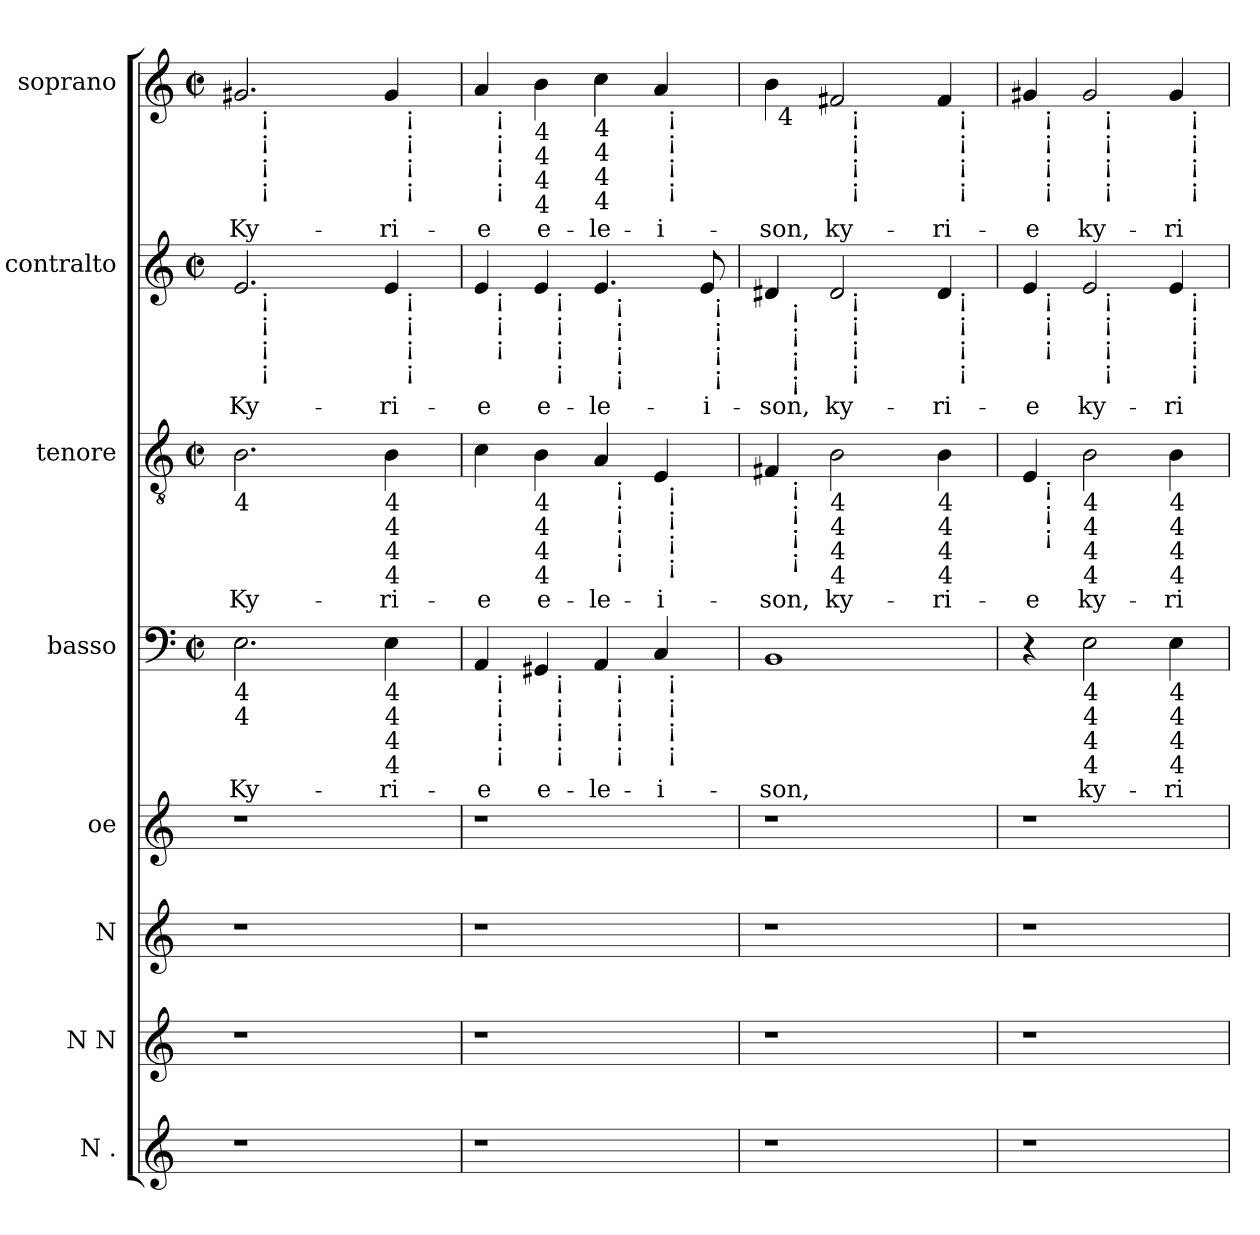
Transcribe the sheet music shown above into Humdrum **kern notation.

**kern	**kern	**kern	**kern	**kern	**text	**kern	**text	**kern	**text	**kern	**text
*part8	*part7	*part6	*part5	*part4	*part4	*part3	*part3	*part2	*part2	*part1	*part1
*staff8	*staff7	*staff6	*staff5	*staff4	*staff4	*staff3	*staff3	*staff2	*staff2	*staff1	*staff1
*I"N .	*I"N N	*I"N	*I"oe	*I"basso	*	*I"tenore	*	*I"contralto	*	*I"soprano	*
*	*I'N	*I'N	*	*	*	*	*	*	*	*	*
*clefG2	*clefG2	*clefG2	*clefG2	*clefF4	*	*clefGv2	*	*clefG2	*	*clefG2	*
*k[]	*k[]	*k[]	*k[]	*k[]	*	*k[]	*	*k[]	*	*k[]	*
*C:	*C:	*C:	*C:	*C:	*	*C:	*	*C:	*	*C:	*
*	*	*	*	*M2/2	*	*M2/2	*	*M2/2	*	*M2/2	*
*	*	*	*	*met(c|)	*	*met(c|)	*	*met(c|)	*	*met(c|)	*
=1	=1	=1	=1	=1	=1	=1	=1	=1	=1	=1	=1
!	!	!	!	!	!	!LO:TX:b:t=4	!	!	!	!	!
!	!	!	!	!LO:TX:b:t=4	!	!	!	!	!	!	!
!	!	!	!	!LO:TX:b:t=4	!	!	!	!	!	!	!
!	!	!	!	!	!LO:LY:b	!	!LO:LY:b	!	!LO:LY:b:rj	!	!LO:LY:b
*	*	*	*	*	*	*	*	*^	*	*^	*
*	*	*	*	*	*	*	*	*	*^	*	*	*^	*
1r	1r	1r	1r	2.E\	Ky-	2.B\	Ky-	2.e/	16.ryy	2ryy	Ky-	2.g#X/	16.ryy	2ryy	Ky-
!	!	!	!	!	!	!	!	!	!	!	!	!	!LO:TX:b:t=¡	!	!
!	!	!	!	!	!	!	!	!	!	!	!	!	!LO:TX:b:t=¡	!	!
!	!	!	!	!	!	!	!	!	!	!	!	!	!LO:TX:b:t=¡	!	!
!	!	!	!	!	!	!	!	!	!	!	!	!	!LO:TX:b:t=¡	!	!
!	!	!	!	!	!	!	!	!	!LO:TX:b:t=¡	!	!	!	!	!	!
!	!	!	!	!	!	!	!	!	!LO:TX:b:t=¡	!	!	!	!	!	!
!	!	!	!	!	!	!	!	!	!LO:TX:b:t=¡	!	!	!	!	!	!
!	!	!	!	!	!	!	!	!	!LO:TX:b:t=¡	!	!	!	!	!	!
.	.	.	.	.	.	.	.	.	2ryy	.	.	.	2ryy	.	.
.	.	.	.	.	.	.	.	.	.	4ryy	.	.	.	4ryy	.
.	.	.	.	.	.	.	.	.	4ryy	.	.	.	4ryy	.	.
!	!	!	!	!	!	!LO:TX:b:t=4	!	!	!	!	!	!	!	!	!
!	!	!	!	!	!	!LO:TX:b:t=4	!	!	!	!	!	!	!	!	!
!	!	!	!	!	!	!LO:TX:b:t=4	!	!	!	!	!	!	!	!	!
!	!	!	!	!	!	!LO:TX:b:t=4	!	!	!	!	!	!	!	!	!
!	!	!	!	!LO:TX:b:t=4	!	!	!	!	!	!	!	!	!	!	!
!	!	!	!	!LO:TX:b:t=4	!	!	!	!	!	!	!	!	!	!	!
!	!	!	!	!LO:TX:b:t=4	!	!	!	!	!	!	!	!	!	!	!
!	!	!	!	!LO:TX:b:t=4	!	!	!	!	!	!	!	!	!	!	!
!	!	!	!	!	!LO:LY:b	!	!LO:LY:b	!	!	!	!LO:LY:b	!	!	!	!LO:LY:b
.	.	.	.	4E\	-ri-	4B\	-ri-	4e/	.	16ryy	-ri-	4g#/	.	16ryy	-ri-
!	!	!	!	!	!	!	!	!	!	!	!	!	!	!LO:TX:b:t=¡	!
!	!	!	!	!	!	!	!	!	!	!	!	!	!	!LO:TX:b:t=¡	!
!	!	!	!	!	!	!	!	!	!	!	!	!	!	!LO:TX:b:t=¡	!
!	!	!	!	!	!	!	!	!	!	!	!	!	!	!LO:TX:b:t=¡	!
!	!	!	!	!	!	!	!	!	!	!LO:TX:b:t=¡	!	!	!	!	!
!	!	!	!	!	!	!	!	!	!	!LO:TX:b:t=¡	!	!	!	!	!
!	!	!	!	!	!	!	!	!	!	!LO:TX:b:t=¡	!	!	!	!	!
!	!	!	!	!	!	!	!	!	!	!LO:TX:b:t=¡	!	!	!	!	!
.	.	.	.	.	.	.	.	.	.	8.ryy	.	.	.	8.ryy	.
.	.	.	.	.	.	.	.	.	8ryy	.	.	.	8ryy	.	.
.	.	.	.	.	.	.	.	.	32ryy	.	.	.	32ryy	.	.
=2	=2	=2	=2	=2	=2	=2	=2	=2	=2	=2	=2	=2	=2	=2	=2
!	!	!	!	!	!	!LO:TX:b:t=4	!	!	!	!	!	!	!	!	!
!	!	!	!	!	!	!LO:TX:b:t=4	!	!	!	!	!	!	!	!	!
!	!	!	!	!	!LO:LY:b	!	!LO:LY:b	!	!	!	!LO:LY:b	!	!	!	!LO:LY:b
*	*	*	*	*^	*	*^	*	*	*^	*^	*	*	*	*	*
*	*	*	*	*	*^	*	*	*^	*	*	*	*	*	*	*	*	*	*	*
*	*	*	*	*	*	*^	*	*	*	*	*	*	*	*	*	*	*	*	*	*	*
*	*	*	*	*	*	*	*^	*	*	*	*	*	*	*	*	*	*	*	*	*	*	*
1r	1r	1r	1r	4AA/	16ryy	4ryy	2ryy	2ryy	-e	4c\	2ryy	2ryy	-e	4e/	16ryy	4ryy	2ryy	2ryy	-e	4a/	16ryy	2ryy	-e
!	!	!	!	!	!	!	!	!	!	!	!	!	!	!	!	!	!	!	!	!	!LO:TX:b:t=¡	!	!
!	!	!	!	!	!	!	!	!	!	!	!	!	!	!	!	!	!	!	!	!	!LO:TX:b:t=¡	!	!
!	!	!	!	!	!	!	!	!	!	!	!	!	!	!	!	!	!	!	!	!	!LO:TX:b:t=¡	!	!
!	!	!	!	!	!	!	!	!	!	!	!	!	!	!	!	!	!	!	!	!	!LO:TX:b:t=¡	!	!
!	!	!	!	!	!	!	!	!	!	!	!	!	!	!	!LO:TX:b:t=¡	!	!	!	!	!	!	!	!
!	!	!	!	!	!	!	!	!	!	!	!	!	!	!	!LO:TX:b:t=¡	!	!	!	!	!	!	!	!
!	!	!	!	!	!	!	!	!	!	!	!	!	!	!	!LO:TX:b:t=¡	!	!	!	!	!	!	!	!
!	!	!	!	!	!LO:TX:b:t=¡	!	!	!	!	!	!	!	!	!	!	!	!	!	!	!	!	!	!
!	!	!	!	!	!LO:TX:b:t=¡	!	!	!	!	!	!	!	!	!	!	!	!	!	!	!	!	!	!
!	!	!	!	!	!LO:TX:b:t=¡	!	!	!	!	!	!	!	!	!	!	!	!	!	!	!	!	!	!
!	!	!	!	!	!LO:TX:b:t=¡	!	!	!	!	!	!	!	!	!	!	!	!	!	!	!	!	!	!
.	.	.	.	.	2...ryy	.	.	.	.	.	.	.	.	.	2...ryy	.	.	.	.	.	2...ryy	.	.
!	!	!	!	!	!	!	!	!	!	!	!	!	!	!	!	!	!	!	!	!LO:TX:b:t=4	!	!	!
!	!	!	!	!	!	!	!	!	!	!	!	!	!	!	!	!	!	!	!	!LO:TX:b:t=4	!	!	!
!	!	!	!	!	!	!	!	!	!	!	!	!	!	!	!	!	!	!	!	!LO:TX:b:t=4	!	!	!
!	!	!	!	!	!	!	!	!	!	!	!	!	!	!	!	!	!	!	!	!LO:TX:b:t=4	!	!	!
!	!	!	!	!	!	!	!	!	!	!LO:TX:b:t=4	!	!	!	!	!	!	!	!	!	!	!	!	!
!	!	!	!	!	!	!	!	!	!	!LO:TX:b:t=4	!	!	!	!	!	!	!	!	!	!	!	!	!
!	!	!	!	!	!	!	!	!	!	!LO:TX:b:t=4	!	!	!	!	!	!	!	!	!	!	!	!	!
!	!	!	!	!	!	!	!	!	!	!LO:TX:b:t=4	!	!	!	!	!	!	!	!	!	!	!	!	!
!	!	!	!	!	!	!	!	!	!LO:LY:b	!	!	!	!LO:LY:b	!	!	!	!	!	!LO:LY:b	!	!	!	!LO:LY:b
.	.	.	.	4GG#X/	.	16ryy	.	.	e-	4B\	.	.	e-	4e/	.	16ryy	.	.	e-	4b\	.	.	e-
!	!	!	!	!	!	!	!	!	!	!	!	!	!	!	!	!LO:TX:b:t=¡	!	!	!	!	!	!	!
!	!	!	!	!	!	!	!	!	!	!	!	!	!	!	!	!LO:TX:b:t=¡	!	!	!	!	!	!	!
!	!	!	!	!	!	!	!	!	!	!	!	!	!	!	!	!LO:TX:b:t=¡	!	!	!	!	!	!	!
!	!	!	!	!	!	!	!	!	!	!	!	!	!	!	!	!LO:TX:b:t=¡	!	!	!	!	!	!	!
!	!	!	!	!	!	!LO:TX:b:t=¡	!	!	!	!	!	!	!	!	!	!	!	!	!	!	!	!	!
!	!	!	!	!	!	!LO:TX:b:t=¡	!	!	!	!	!	!	!	!	!	!	!	!	!	!	!	!	!
!	!	!	!	!	!	!LO:TX:b:t=¡	!	!	!	!	!	!	!	!	!	!	!	!	!	!	!	!	!
!	!	!	!	!	!	!LO:TX:b:t=¡	!	!	!	!	!	!	!	!	!	!	!	!	!	!	!	!	!
.	.	.	.	.	.	2ryy	.	.	.	.	.	.	.	.	.	2ryy	.	.	.	.	.	.	.
!	!	!	!	!	!	!	!	!	!	!	!	!	!	!	!	!	!	!	!	!LO:TX:b:t=4	!	!	!
!	!	!	!	!	!	!	!	!	!	!	!	!	!	!	!	!	!	!	!	!LO:TX:b:t=4	!	!	!
!	!	!	!	!	!	!	!	!	!	!	!	!	!	!	!	!	!	!	!	!LO:TX:b:t=4	!	!	!
!	!	!	!	!	!	!	!	!	!	!	!	!	!	!	!	!	!	!	!	!LO:TX:b:t=4	!	!	!
!	!	!	!	!	!	!	!	!	!LO:LY:b	!	!	!	!LO:LY:b	!	!	!	!	!	!LO:LY:b	!	!	!	!LO:LY:b
.	.	.	.	4AA/	.	.	16ryy	4ryy	-le-	4A/	16ryy	4ryy	-le-	4.e/	.	.	16ryy	4ryy	-le-	4cc\	.	4ryy	-le-
!	!	!	!	!	!	!	!	!	!	!	!	!	!	!	!	!	!LO:TX:b:t=¡	!	!	!	!	!	!
!	!	!	!	!	!	!	!	!	!	!	!	!	!	!	!	!	!LO:TX:b:t=¡	!	!	!	!	!	!
!	!	!	!	!	!	!	!	!	!	!	!	!	!	!	!	!	!LO:TX:b:t=¡	!	!	!	!	!	!
!	!	!	!	!	!	!	!	!	!	!	!	!	!	!	!	!	!LO:TX:b:t=¡	!	!	!	!	!	!
!	!	!	!	!	!	!	!	!	!	!	!LO:TX:b:t=¡	!	!	!	!	!	!	!	!	!	!	!	!
!	!	!	!	!	!	!	!	!	!	!	!LO:TX:b:t=¡	!	!	!	!	!	!	!	!	!	!	!	!
!	!	!	!	!	!	!	!	!	!	!	!LO:TX:b:t=¡	!	!	!	!	!	!	!	!	!	!	!	!
!	!	!	!	!	!	!	!	!	!	!	!LO:TX:b:t=¡	!	!	!	!	!	!	!	!	!	!	!	!
!	!	!	!	!	!	!	!LO:TX:b:t=¡	!	!	!	!	!	!	!	!	!	!	!	!	!	!	!	!
!	!	!	!	!	!	!	!LO:TX:b:t=¡	!	!	!	!	!	!	!	!	!	!	!	!	!	!	!	!
!	!	!	!	!	!	!	!LO:TX:b:t=¡	!	!	!	!	!	!	!	!	!	!	!	!	!	!	!	!
!	!	!	!	!	!	!	!LO:TX:b:t=¡	!	!	!	!	!	!	!	!	!	!	!	!	!	!	!	!
.	.	.	.	.	.	.	4..ryy	.	.	.	4..ryy	.	.	.	.	.	4..ryy	.	.	.	.	.	.
!	!	!	!	!	!	!	!	!	!LO:LY:b:rj	!	!	!	!LO:LY:b:rj	!	!	!	!	!	!	!	!	!	!LO:LY:b:rj
.	.	.	.	4C/	.	.	.	32ryy	-i-	4E/	.	32ryy	-i-	.	.	.	.	8ryy	.	4a/	.	32ryy	-i-
!	!	!	!	!	!	!	!	!	!	!	!	!	!	!	!	!	!	!	!	!	!	!LO:TX:b:t=¡	!
!	!	!	!	!	!	!	!	!	!	!	!	!	!	!	!	!	!	!	!	!	!	!LO:TX:b:t=¡	!
!	!	!	!	!	!	!	!	!	!	!	!	!	!	!	!	!	!	!	!	!	!	!LO:TX:b:t=¡	!
!	!	!	!	!	!	!	!	!	!	!	!	!	!	!	!	!	!	!	!	!	!	!LO:TX:b:t=¡	!
!	!	!	!	!	!	!	!	!	!	!	!	!LO:TX:b:t=¡	!	!	!	!	!	!	!	!	!	!	!
!	!	!	!	!	!	!	!	!	!	!	!	!LO:TX:b:t=¡	!	!	!	!	!	!	!	!	!	!	!
!	!	!	!	!	!	!	!	!	!	!	!	!LO:TX:b:t=¡	!	!	!	!	!	!	!	!	!	!	!
!	!	!	!	!	!	!	!	!	!	!	!	!LO:TX:b:t=¡	!	!	!	!	!	!	!	!	!	!	!
!	!	!	!	!	!	!	!	!LO:TX:b:t=¡	!	!	!	!	!	!	!	!	!	!	!	!	!	!	!
!	!	!	!	!	!	!	!	!LO:TX:b:t=¡	!	!	!	!	!	!	!	!	!	!	!	!	!	!	!
!	!	!	!	!	!	!	!	!LO:TX:b:t=¡	!	!	!	!	!	!	!	!	!	!	!	!	!	!	!
!	!	!	!	!	!	!	!	!LO:TX:b:t=¡	!	!	!	!	!	!	!	!	!	!	!	!	!	!	!
.	.	.	.	.	.	.	.	8..ryy	.	.	.	8..ryy	.	.	.	.	.	.	.	.	.	8..ryy	.
.	.	.	.	.	.	8.ryy	.	.	.	.	.	.	.	.	.	8.ryy	.	.	.	.	.	.	.
!	!	!	!	!	!	!	!	!	!	!	!	!	!	!	!	!	!	!	!LO:LY:b:rj	!	!	!	!
.	.	.	.	.	.	.	.	.	.	.	.	.	.	8e/	.	.	.	32ryy	-i-	.	.	.	.
!	!	!	!	!	!	!	!	!	!	!	!	!	!	!	!	!	!	!LO:TX:b:t=¡	!	!	!	!	!
!	!	!	!	!	!	!	!	!	!	!	!	!	!	!	!	!	!	!LO:TX:b:t=¡	!	!	!	!	!
!	!	!	!	!	!	!	!	!	!	!	!	!	!	!	!	!	!	!LO:TX:b:t=¡	!	!	!	!	!
!	!	!	!	!	!	!	!	!	!	!	!	!	!	!	!	!	!	!LO:TX:b:t=¡	!	!	!	!	!
.	.	.	.	.	.	.	.	.	.	.	.	.	.	.	.	.	.	16.ryy	.	.	.	.	.
=3	=3	=3	=3	=3	=3	=3	=3	=3	=3	=3	=3	=3	=3	=3	=3	=3	=3	=3	=3	=3	=3	=3	=3
!	!	!	!	!	!	!	!	!	!LO:LY:b	!	!	!	!LO:LY:b	!	!	!	!	!	!LO:LY:b	!	!	!	!LO:LY:b
*	*	*	*	*v	*v	*v	*v	*v	*	*	*	*	*	*	*	*v	*v	*v	*	*	*	*	*
*	*	*	*	*	*	*	*v	*v	*	*	*	*	*	*	*	*	*
1r	1r	1r	1r	1BB	-son,	4F#X/	16ryy	-son,	4d#X/	16ryy	4ryy	-son,	4b\	32ryy	4ryy	-son,
!	!	!	!	!	!	!	!	!	!	!	!	!	!	!LO:TX:b:t=4	!	!
.	.	.	.	.	.	.	.	.	.	.	.	.	.	2ryy	.	.
!	!	!	!	!	!	!	!	!	!	!LO:TX:b:t=¡	!	!	!	!	!	!
!	!	!	!	!	!	!	!	!	!	!LO:TX:b:t=¡	!	!	!	!	!	!
!	!	!	!	!	!	!	!	!	!	!LO:TX:b:t=¡	!	!	!	!	!	!
!	!	!	!	!	!	!	!	!	!	!LO:TX:b:t=¡	!	!	!	!	!	!
!	!	!	!	!	!	!	!LO:TX:b:t=¡	!	!	!	!	!	!	!	!	!
!	!	!	!	!	!	!	!LO:TX:b:t=¡	!	!	!	!	!	!	!	!	!
!	!	!	!	!	!	!	!LO:TX:b:t=¡	!	!	!	!	!	!	!	!	!
!	!	!	!	!	!	!	!LO:TX:b:t=¡	!	!	!	!	!	!	!	!	!
.	.	.	.	.	.	.	2...ryy	.	.	2...ryy	.	.	.	.	.	.
!	!	!	!	!	!	!LO:TX:b:t=4	!	!	!	!	!	!	!	!	!	!
!	!	!	!	!	!	!LO:TX:b:t=4	!	!	!	!	!	!	!	!	!	!
!	!	!	!	!	!	!LO:TX:b:t=4	!	!	!	!	!	!	!	!	!	!
!	!	!	!	!	!	!LO:TX:b:t=4	!	!	!	!	!	!	!	!	!	!
!	!	!	!	!	!	!	!	!LO:LY:b	!	!	!	!LO:LY:b	!	!	!	!LO:LY:b
.	.	.	.	.	.	2B\	.	ky-	2d#/	.	16ryy	ky-	2f#X/	.	16ryy	ky-
!	!	!	!	!	!	!	!	!	!	!	!	!	!	!	!LO:TX:b:t=¡	!
!	!	!	!	!	!	!	!	!	!	!	!	!	!	!	!LO:TX:b:t=¡	!
!	!	!	!	!	!	!	!	!	!	!	!	!	!	!	!LO:TX:b:t=¡	!
!	!	!	!	!	!	!	!	!	!	!	!	!	!	!	!LO:TX:b:t=¡	!
!	!	!	!	!	!	!	!	!	!	!	!LO:TX:b:t=¡	!	!	!	!	!
!	!	!	!	!	!	!	!	!	!	!	!LO:TX:b:t=¡	!	!	!	!	!
!	!	!	!	!	!	!	!	!	!	!	!LO:TX:b:t=¡	!	!	!	!	!
!	!	!	!	!	!	!	!	!	!	!	!LO:TX:b:t=¡	!	!	!	!	!
.	.	.	.	.	.	.	.	.	.	.	2ryy	.	.	.	2ryy	.
.	.	.	.	.	.	.	.	.	.	.	.	.	.	4...ryy	.	.
!	!	!	!	!	!	!LO:TX:b:t=4	!	!	!	!	!	!	!	!	!	!
!	!	!	!	!	!	!LO:TX:b:t=4	!	!	!	!	!	!	!	!	!	!
!	!	!	!	!	!	!LO:TX:b:t=4	!	!	!	!	!	!	!	!	!	!
!	!	!	!	!	!	!LO:TX:b:t=4	!	!	!	!	!	!	!	!	!	!
!	!	!	!	!	!	!	!	!LO:LY:b	!	!	!	!LO:LY:b	!	!	!	!LO:LY:b
.	.	.	.	.	.	4B\	.	-ri-	4d#/	.	.	-ri-	4f#/	.	.	-ri-
!	!	!	!	!	!	!	!	!	!	!	!	!	!	!	!LO:TX:b:t=¡	!
!	!	!	!	!	!	!	!	!	!	!	!	!	!	!	!LO:TX:b:t=¡	!
!	!	!	!	!	!	!	!	!	!	!	!	!	!	!	!LO:TX:b:t=¡	!
!	!	!	!	!	!	!	!	!	!	!	!	!	!	!	!LO:TX:b:t=¡	!
!	!	!	!	!	!	!	!	!	!	!	!LO:TX:b:t=¡	!	!	!	!	!
!	!	!	!	!	!	!	!	!	!	!	!LO:TX:b:t=¡	!	!	!	!	!
!	!	!	!	!	!	!	!	!	!	!	!LO:TX:b:t=¡	!	!	!	!	!
!	!	!	!	!	!	!	!	!	!	!	!LO:TX:b:t=¡	!	!	!	!	!
.	.	.	.	.	.	.	.	.	.	.	8.ryy	.	.	.	8.ryy	.
=4	=4	=4	=4	=4	=4	=4	=4	=4	=4	=4	=4	=4	=4	=4	=4	=4
!	!	!	!	!	!	!	!	!LO:LY:b	!	!	!	!LO:LY:b	!	!	!	!LO:LY:b
1r	1r	1r	1r	4r	.	4E/	16ryy	-e	4e/	16ryy	4ryy	-e	4g#X/	16ryy	4ryy	-e
!	!	!	!	!	!	!	!	!	!	!	!	!	!	!LO:TX:b:t=¡	!	!
!	!	!	!	!	!	!	!	!	!	!	!	!	!	!LO:TX:b:t=¡	!	!
!	!	!	!	!	!	!	!	!	!	!	!	!	!	!LO:TX:b:t=¡	!	!
!	!	!	!	!	!	!	!	!	!	!	!	!	!	!LO:TX:b:t=¡	!	!
!	!	!	!	!	!	!	!	!	!	!LO:TX:b:t=¡	!	!	!	!	!	!
!	!	!	!	!	!	!	!	!	!	!LO:TX:b:t=¡	!	!	!	!	!	!
!	!	!	!	!	!	!	!	!	!	!LO:TX:b:t=¡	!	!	!	!	!	!
!	!	!	!	!	!	!	!LO:TX:b:t=¡	!	!	!	!	!	!	!	!	!
!	!	!	!	!	!	!	!LO:TX:b:t=¡	!	!	!	!	!	!	!	!	!
!	!	!	!	!	!	!	!LO:TX:b:t=¡	!	!	!	!	!	!	!	!	!
.	.	.	.	.	.	.	2...ryy	.	.	2...ryy	.	.	.	2...ryy	.	.
!	!	!	!	!	!	!LO:TX:b:t=4	!	!	!	!	!	!	!	!	!	!
!	!	!	!	!	!	!LO:TX:b:t=4	!	!	!	!	!	!	!	!	!	!
!	!	!	!	!	!	!LO:TX:b:t=4	!	!	!	!	!	!	!	!	!	!
!	!	!	!	!	!	!LO:TX:b:t=4	!	!	!	!	!	!	!	!	!	!
!	!	!	!	!LO:TX:b:t=4	!	!	!	!	!	!	!	!	!	!	!	!
!	!	!	!	!LO:TX:b:t=4	!	!	!	!	!	!	!	!	!	!	!	!
!	!	!	!	!LO:TX:b:t=4	!	!	!	!	!	!	!	!	!	!	!	!
!	!	!	!	!LO:TX:b:t=4	!	!	!	!	!	!	!	!	!	!	!	!
!	!	!	!	!	!LO:LY:b	!	!	!LO:LY:b	!	!	!	!LO:LY:b	!	!	!	!LO:LY:b
.	.	.	.	2E\	ky-	2B\	.	ky-	2e/	.	16ryy	ky-	2g#/	.	16ryy	ky-
!	!	!	!	!	!	!	!	!	!	!	!	!	!	!	!LO:TX:b:t=¡	!
!	!	!	!	!	!	!	!	!	!	!	!	!	!	!	!LO:TX:b:t=¡	!
!	!	!	!	!	!	!	!	!	!	!	!	!	!	!	!LO:TX:b:t=¡	!
!	!	!	!	!	!	!	!	!	!	!	!	!	!	!	!LO:TX:b:t=¡	!
!	!	!	!	!	!	!	!	!	!	!	!LO:TX:b:t=¡	!	!	!	!	!
!	!	!	!	!	!	!	!	!	!	!	!LO:TX:b:t=¡	!	!	!	!	!
!	!	!	!	!	!	!	!	!	!	!	!LO:TX:b:t=¡	!	!	!	!	!
!	!	!	!	!	!	!	!	!	!	!	!LO:TX:b:t=¡	!	!	!	!	!
.	.	.	.	.	.	.	.	.	.	.	2ryy	.	.	.	2ryy	.
!	!	!	!	!	!	!LO:TX:b:t=4	!	!	!	!	!	!	!	!	!	!
!	!	!	!	!	!	!LO:TX:b:t=4	!	!	!	!	!	!	!	!	!	!
!	!	!	!	!	!	!LO:TX:b:t=4	!	!	!	!	!	!	!	!	!	!
!	!	!	!	!	!	!LO:TX:b:t=4	!	!	!	!	!	!	!	!	!	!
!	!	!	!	!LO:TX:b:t=4	!	!	!	!	!	!	!	!	!	!	!	!
!	!	!	!	!LO:TX:b:t=4	!	!	!	!	!	!	!	!	!	!	!	!
!	!	!	!	!LO:TX:b:t=4	!	!	!	!	!	!	!	!	!	!	!	!
!	!	!	!	!LO:TX:b:t=4	!	!	!	!	!	!	!	!	!	!	!	!
!	!	!	!	!	!LO:LY:b	!	!	!LO:LY:b	!	!	!	!LO:LY:b	!	!	!	!LO:LY:b
.	.	.	.	4E\	-ri-	4B\	.	-ri-	4e/	.	.	-ri-	4g#/	.	.	-ri-
!	!	!	!	!	!	!	!	!	!	!	!	!	!	!	!LO:TX:b:t=¡	!
!	!	!	!	!	!	!	!	!	!	!	!	!	!	!	!LO:TX:b:t=¡	!
!	!	!	!	!	!	!	!	!	!	!	!	!	!	!	!LO:TX:b:t=¡	!
!	!	!	!	!	!	!	!	!	!	!	!	!	!	!	!LO:TX:b:t=¡	!
!	!	!	!	!	!	!	!	!	!	!	!LO:TX:b:t=¡	!	!	!	!	!
!	!	!	!	!	!	!	!	!	!	!	!LO:TX:b:t=¡	!	!	!	!	!
!	!	!	!	!	!	!	!	!	!	!	!LO:TX:b:t=¡	!	!	!	!	!
!	!	!	!	!	!	!	!	!	!	!	!LO:TX:b:t=¡	!	!	!	!	!
.	.	.	.	.	.	.	.	.	.	.	8.ryy	.	.	.	8.ryy	.
*	*	*	*	*	*	*v	*v	*	*	*	*	*	*v	*v	*v	*
*	*	*	*	*	*	*	*	*v	*v	*v	*	*	*
=	=	=	=	=	=	=	=	=	=	=	=
*-	*-	*-	*-	*-	*-	*-	*-	*-	*-	*-	*-
